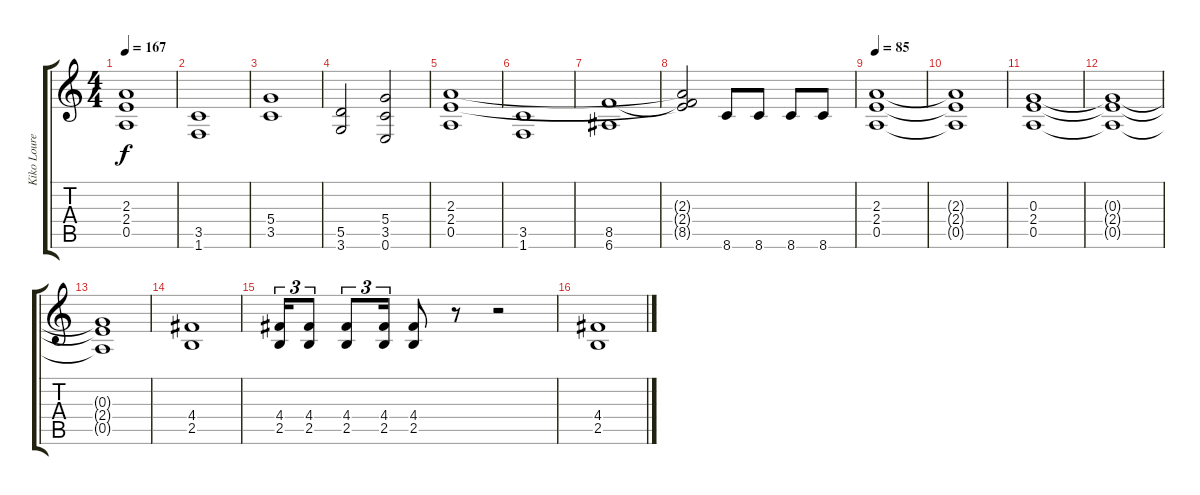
\track ("Kiko Loureiro" "Kiko Loure") {instrument distortionguitar}
\staff {score tabs}
\tuning (E4 B3 G3 D3 A2 E2) {hide}
\ts (4 4)
\tempo 167
\clef g2
\ks c
(2.3 2.4 0.5).1{dy f} |
(3.5 1.6).1 |
(5.4 3.5).1 |
(5.5 3.6).2 (5.4 3.5 0.6).2 |
(2.3 2.4 0.5).1 |
(3.5 1.6).1 |
(8.5 6.6).1 |
(2.3{t} 2.4{t} 8.5{t}).2 8.6.8 8.6.8 8.6.8 8.6.8 |
\tempo 85
(2.3 2.4 0.5).1 |
(2.3{t} 2.4{t} 0.5{t}).1 |
(0.3 2.4 0.5).1 |
(0.3{t} 2.4{t} 0.5{t}).1 |
(0.3{t} 2.4{t} 0.5{t}).1 |
(4.4 2.5).1 |
(4.4 2.5).16{tu (3 2)} (4.4 2.5).8{tu (3 2)} (4.4 2.5).8{tu (3 2)} (4.4 2.5).16{tu (3 2)} (4.4 2.5).8 r.8 r.2 |
(4.4 2.5).1
